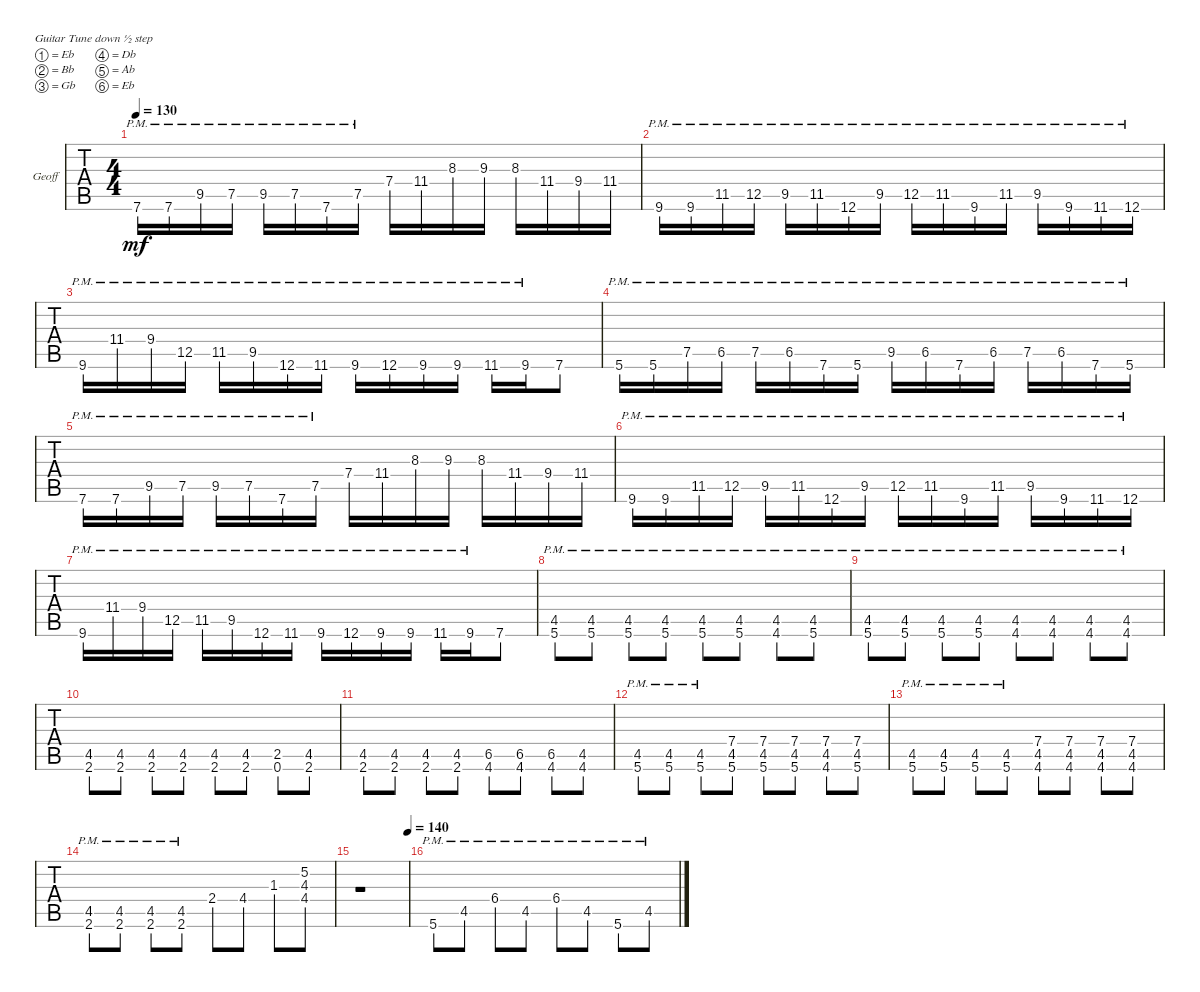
\defaultSystemsLayout 4
\bracketExtendMode groupsimilarinstruments
\firstSystemTrackNameOrientation horizontal
\otherSystemsTrackNameOrientation horizontal
\track ("Geoff" "Geoff") {instrument acousticguitarsteel}
\staff {tabs}
\tuning (Eb4 Bb3 Gb3 Db3 Ab2 Eb2)
\ts (4 4)
\tempo 130
\clef g2
\ks c
7.6{pm}.16{dy mf} 7.6{pm}.16 9.5{pm}.16 7.5{pm}.16 9.5{pm}.16 7.5{pm}.16 7.6{pm}.16 7.5{pm}.16 7.4.16 11.4.16 8.3.16 9.3.16 8.3.16 11.4.16 9.4.16 11.4.16 |
9.6{pm}.16 9.6{pm}.16 11.5{pm}.16 12.5{pm}.16 9.5{pm}.16 11.5{pm}.16 12.6{pm}.16 9.5{pm}.16 12.5{pm}.16 11.5{pm}.16 9.6{pm}.16 11.5{pm}.16 9.5{pm}.16 9.6{pm}.16 11.6{pm}.16 12.6{pm}.16 |
9.6{pm}.16 11.4{pm}.16 9.4{pm}.16 12.5{pm}.16 11.5{pm}.16 9.5{pm}.16 12.6{pm}.16 11.6{pm}.16 9.6{pm}.16 12.6{pm}.16 9.6{pm}.16 9.6{pm}.16 11.6{pm}.16 9.6{pm}.16 7.6.8 |
5.6{pm}.16 5.6{pm}.16 7.5{pm}.16 6.5{pm}.16 7.5{pm}.16 6.5{pm}.16 7.6{pm}.16 5.6{pm}.16 9.5{pm}.16 6.5{pm}.16 7.6{pm}.16 6.5{pm}.16 7.5{pm}.16 6.5{pm}.16 7.6{pm}.16 5.6{pm}.16 |
7.6{pm}.16 7.6{pm}.16 9.5{pm}.16 7.5{pm}.16 9.5{pm}.16 7.5{pm}.16 7.6{pm}.16 7.5{pm}.16 7.4.16 11.4.16 8.3.16 9.3.16 8.3.16 11.4.16 9.4.16 11.4.16 |
9.6{pm}.16 9.6{pm}.16 11.5{pm}.16 12.5{pm}.16 9.5{pm}.16 11.5{pm}.16 12.6{pm}.16 9.5{pm}.16 12.5{pm}.16 11.5{pm}.16 9.6{pm}.16 11.5{pm}.16 9.5{pm}.16 9.6{pm}.16 11.6{pm}.16 12.6{pm}.16 |
9.6{pm}.16 11.4{pm}.16 9.4{pm}.16 12.5{pm}.16 11.5{pm}.16 9.5{pm}.16 12.6{pm}.16 11.6{pm}.16 9.6{pm}.16 12.6{pm}.16 9.6{pm}.16 9.6{pm}.16 11.6{pm}.16 9.6{pm}.16 7.6.8 |
(5.6{pm} 4.5{pm}).8 (5.6{pm} 4.5{pm}).8 (5.6{pm} 4.5{pm}).8 (5.6{pm} 4.5{pm}).8 (5.6{pm} 4.5{pm}).8 (5.6{pm} 4.5{pm}).8 (4.6{pm} 4.5{pm}).8 (5.6{pm} 4.5{pm}).8 |
(5.6{pm} 4.5{pm}).8 (5.6{pm} 4.5{pm}).8 (5.6{pm} 4.5{pm}).8 (5.6{pm} 4.5{pm}).8 (4.6{pm} 4.5{pm}).8 (4.6{pm} 4.5{pm}).8 (4.6{pm} 4.5{pm}).8 (4.6{pm} 4.5{pm}).8 |
(2.6 4.5).8 (2.6 4.5).8 (2.6 4.5).8 (2.6 4.5).8 (2.6 4.5).8 (2.6 4.5).8 (0.6 2.5).8 (2.6 4.5).8 |
(2.6 4.5).8 (2.6 4.5).8 (2.6 4.5).8 (2.6 4.5).8 (4.6 6.5).8 (4.6 6.5).8 (4.6 6.5).8 (4.6 4.5).8 |
(5.6{pm} 4.5{pm}).8 (5.6{pm} 4.5{pm}).8 (5.6{pm} 4.5{pm}).8 (7.4 4.5 5.6).8 (7.4 4.5 5.6).8 (7.4 4.5 5.6).8 (7.4 4.6 4.5).8 (5.6 4.5 7.4).8 |
(5.6{pm} 4.5{pm}).8 (5.6{pm} 4.5{pm}).8 (5.6{pm} 4.5{pm}).8 (5.6{pm} 4.5{pm}).8 (4.6 7.4 4.5).8 (7.4 4.5 4.6).8 (7.4 4.5 4.6).8 (7.4 4.5 4.6).8 |
(2.6{pm} 4.5{pm}).8 (2.6{pm} 4.5{pm}).8 (2.6{pm} 4.5{pm}).8 (2.6{pm} 4.5{pm}).8 2.4.8 4.4.8 1.3.8 (4.4 4.3 5.2).8 |
\tempo (140 1)
r.1 |
5.6{pm}.8 4.5{pm}.8 6.4{pm}.8 4.5{pm}.8 6.4{pm}.8 4.5{pm}.8 5.6{pm}.8 4.5{pm}.8
